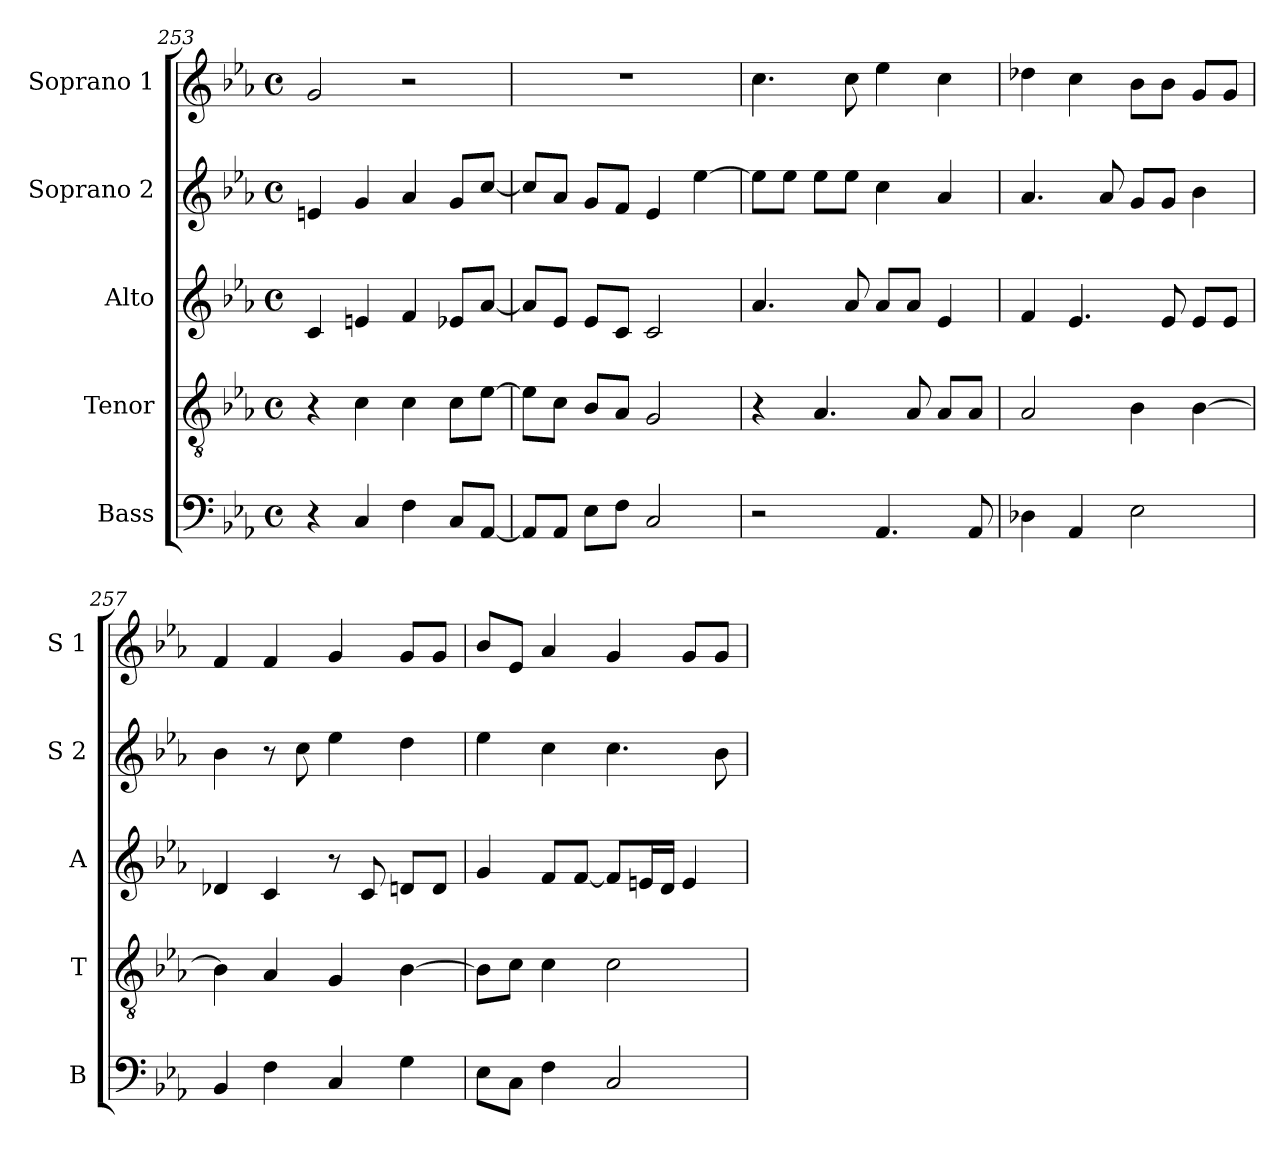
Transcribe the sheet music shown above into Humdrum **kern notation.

**kern	**kern	**kern	**kern	**kern
*part5	*part4	*part3	*part2	*part1
*staff5	*staff4	*staff3	*staff2	*staff1
*I"Bass	*I"Tenor	*I"Alto	*I"Soprano 2	*I"Soprano 1
*I'B	*I'T	*I'A	*I'S 2	*I'S 1
*clefF4	*clefGv2	*clefG2	*clefG2	*clefG2
*k[b-e-a-]	*k[b-e-a-]	*k[b-e-a-]	*k[b-e-a-]	*k[b-e-a-]
*E-:	*E-:	*E-:	*E-:	*E-:
*M4/4	*M4/4	*M4/4	*M4/4	*M4/4
*met(c)	*met(c)	*met(c)	*met(c)	*met(c)
=253	=253	=253	=253	=253
4r	4r	4c/	4en/	2g/
4C/	4c\	4en/	4g/	.
4F\	4c\	4f/	4a-/	2r
8C/L	8c\L	8e-X/L	8g/L	.
[<8AA-/J	[>8e-\J	[<8a-/J	[<8cc/J	.
=254	=254	=254	=254	=254
8AA-/L]	8e-\L]	8a-/L]	8cc/L]	1r
8AA-/J	8c\J	8e-/J	8a-/J	.
8E-\L	8B-/L	8e-/L	8g/L	.
8F\J	8A-/J	8c/J	8f/J	.
2C/	2G/	2c/	4e-/	.
.	.	.	[>4ee-\	.
!!LO:PB:g=z
=255	=255	=255	=255	=255
2r	4r	4.a-/	8ee-\L]	4.cc\
.	.	.	8ee-\J	.
.	4.A-/	.	8ee-\L	.
.	.	8a-/	8ee-\J	8cc\
4.AA-/	.	8a-/L	4cc\	4ee-\
.	8A-/	8a-/J	.	.
.	8A-/L	4e-/	4a-/	4cc\
8AA-/	8A-/J	.	.	.
=256	=256	=256	=256	=256
4D-X\	2A-/	4f/	4.a-/	4dd-X\
4AA-/	.	4.e-/	.	4cc\
.	.	.	8a-/	.
2E-\	4B-\	.	8g/L	8b-\L
.	.	8e-/	8g/J	8b-\J
.	[>4B-\	8e-/L	4b-\	8g/L
.	.	8e-/J	.	8g/J
=257	=257	=257	=257	=257
4BB-/	4B-\]	4d-X/	4b-\	4f/
4F\	4A-/	4c/	8r	4f/
.	.	.	8cc\	.
4C/	4G/	8r	4ee-\	4g/
.	.	8c/	.	.
4G\	[>4B-\	8dn/L	4dd\	8g/L
.	.	8d/J	.	8g/J
=258	=258	=258	=258	=258
8E-\L	8B-\L]	4g/	4ee-\	8b-/L
8C\J	8c\J	.	.	8e-/J
4F\	4c\	8f/L	4cc\	4a-/
.	.	[<8f/J	.	.
2C/	2c\	8f/L]	4.cc\	4g/
.	.	16en/L	.	.
.	.	16d/JJ	.	.
.	.	4e/	.	8g/L
.	.	.	8b-\	8g/J
=	=	=	=	=
*-	*-	*-	*-	*-
